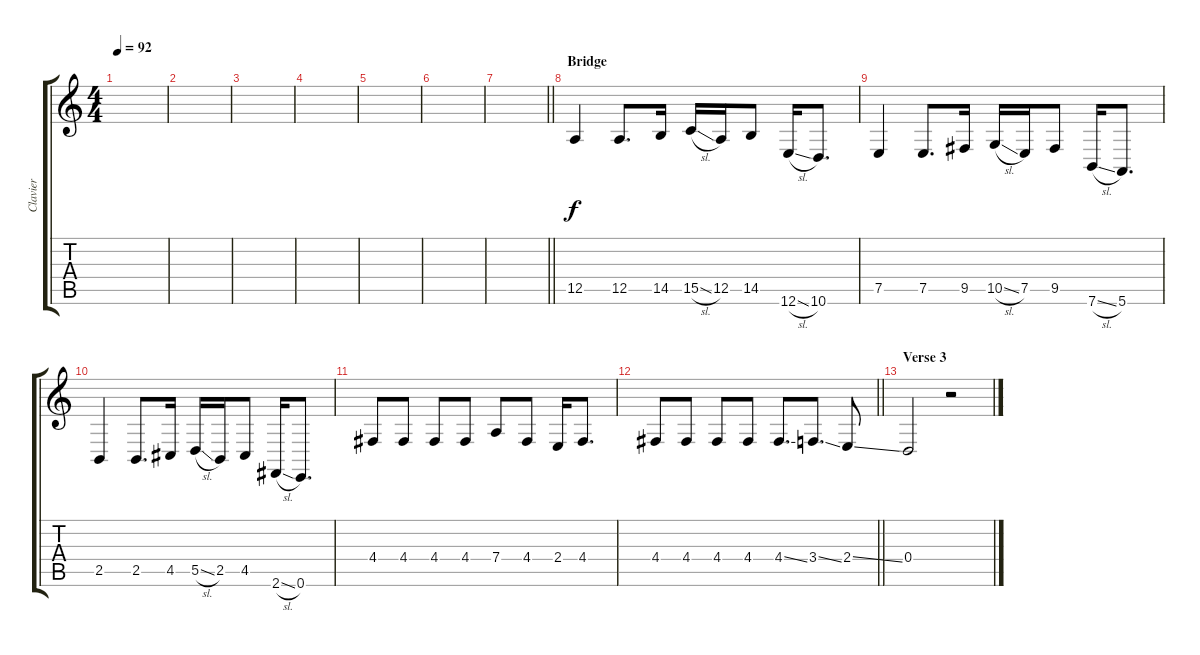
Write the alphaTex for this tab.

\track ("Clavier" "Clavier") {instrument acousticgrandpiano}
\staff {score tabs}
\tuning (E4 B3 G3 D3 A2 E2) {hide}
\ts (4 4)
\tempo 92
\clef g2
\ks c
|
|
|
|
|
|
\barLineRight lightlight
|
\section ("" "Bridge")
12.5.4 12.5.8{d} 14.5.16 15.5{sl}.16 12.5.16 14.5.8 12.6{sl}.16 10.6.8{d} |
7.5.4 7.5.8{d} 9.5.16 10.5{sl}.16 7.5.16 9.5.8 7.6{sl}.16 5.6.8{d} |
2.5.4 2.5.8{d} 4.5.16 5.5{sl}.16 2.5.16 4.5.8 2.6{sl}.16 0.6.8{d} |
4.4.8 4.4.8 4.4.8 4.4.8 7.4.8 4.4.8 2.4.16 4.4.8{d} |
\barLineRight lightlight
4.4.8 4.4.8 4.4.8 4.4.8 4.4{ss}.8{d} 3.4{ss}.8{d} 2.4{ss}.8 |
\section ("" "Verse 3")
0.4.2 r.2
